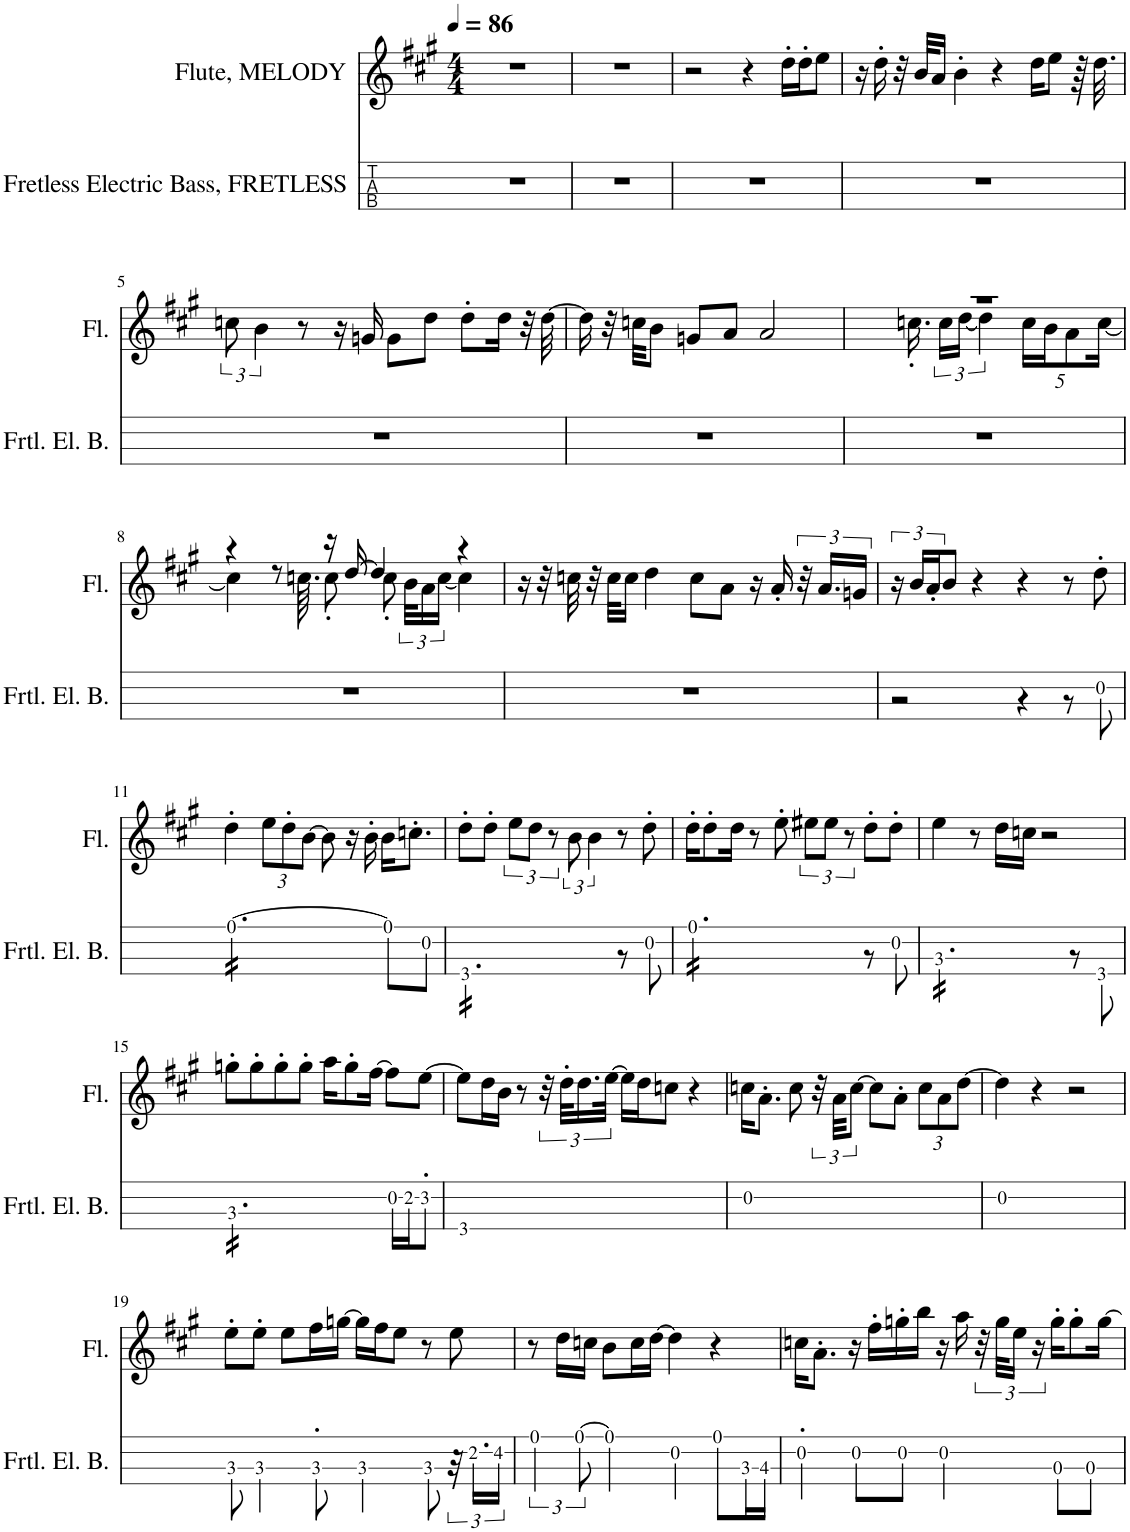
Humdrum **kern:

**kern	**kern
*part2	*part1
*staff2	*staff1
*I"Fretless Electric Bass, FRETLESS	*I"Flute, MELODY
*I'Frtl. El. B.	*I'Fl.
*stria4	*
*	*clefG2
*k[f#c#g#]	*k[f#c#g#]
*M4/4	*M4/4
*MM86	*MM86
=1	=1
1r	1r
=2	=2
1r	1r
=3	=3
1r	2r
.	4r
.	16dd'\LL
.	16dd'\J
.	8ee\J
=4	=4
1r	16r
.	16dd'\
.	32r
.	32b/KLL
.	16a/JJ
.	4b'\
.	4r
.	16dd\KL
.	8ee\J
.	64r
.	32.dd\
!!LO:LB:g=z
=5	=5
1r	12ccn\
.	6b\
.	8r
.	16r
.	16gn/
.	8g\L
.	8dd\J
.	8dd'\L
.	16dd\Jk
.	32r
.	[32dd\
=6	=6
1r	16dd\]
.	32r
.	32ccn\KKL
.	8b\J
.	8gn/L
.	8a/J
.	2a/
=7	=7
*	*^
1r	1r	32ryy
.	.	16.ccn'\
.	.	24cc\LL
.	.	[24dd\JJ
.	.	6dd\]
*	*	*Xbrackettup
.	.	20cc\LL
.	.	20b\J
.	.	10a\
.	.	[20cc\Jk
!!LO:LB:g=z	!!
=8	=8	=8
1r	4r	4cc\]
.	8r	128ryy
.	.	64.ccn\
.	.	32ryy
.	16r	8cc'\
.	[16dd/	.
.	4dd/]	8cc'\
*	*	*brackettup
.	.	48ryy
.	.	48b\KLL
.	.	24a\
.	.	[24cc\JJ
.	4r	4cc\]
*	*v	*v
=9	=9
1r	16r
.	32r
.	32ccn\
.	32r
.	32cc\KLL
.	16cc\JJ
.	4dd\
.	8cc\L
.	8a\J
.	16r
.	16a'/
.	48r
.	24.a/LL
.	24gn/JJ
=10	=10
2r	24r
.	24b/LL
.	24a'/J
.	8b/J
.	4r
4r	4r
8r	8r
8DD\	8dd'\
!!LO:LB:g=z
=11	=11
[2.GGn\	4dd'\
*	*Xbrackettup
.	12ee\L
.	12dd'\
.	[12b\J
.	8b\]
.	16r
.	16b'\
8GG\L]	16b\KL
.	8.ccn'\J
8DD\J	.
=12	=12
2.GGGn\	8dd'\L
.	8dd'\J
*	*brackettup
.	12ee\L
.	12dd\J
.	12r
.	12b\
.	6b\
8r	8r
8DD\	8dd'\
=13	=13
2.GGn\	16dd'\KL
.	8dd'\
.	16dd\Jk
.	8r
.	8ee'\
.	12ee#X\L
.	12ee#\J
.	12r
8r	8dd'\L
8DD\	8dd'\J
=14	=14
2.CCn\	4ee\
.	8r
.	16dd\LL
.	16ccn\JJ
.	2r
8r	.
8GGGn\	.
!!LO:LB:g=z
=15	=15
2.CCn\	8ggn'\L
.	8gg'\
.	8gg'\
.	8gg'\J
.	16aa\KL
.	8gg'\
.	[16ff#\Jk
16DD\LL	8ff#\L]
16EE\J	.
8EE#X'\J	[8ee\J
=16	=16
1GGGn	8ee\L]
.	16dd\L
.	16b\JJ
.	8r
.	48r
.	48dd'\KLL
.	24.dd\
.	[48ee\JJk
.	16ee\LL]
.	16dd\J
.	8ccn\J
.	4r
=17	=17
1DD	16ccn\KL
.	8.a'\J
.	8cc\
.	48r
.	48a\KKL
.	[12cc\J
.	8cc\L]
.	8a'\J
*	*Xbrackettup
.	12cc\L
.	12a\
.	[12dd\J
=18	=18
1DD	4dd\]
.	4r
.	2r
!!LO:LB:g=z
=19	=19
8CCn\	8ee'\L
4CC\	8ee'\J
.	8ee\L
8CC'\	16ff#\L
.	[16ggn\JJ
4CC\	16gg\LL]
.	16ff#\J
.	8ee\J
8CC\	8r
48r	8ee\
24.EE\LL	.
24FF#\JJ	.
=20	=20
6GGn\	8r
.	16dd\LL
[12GG\	.
.	16ccn\JJ
4GG\]	8b\L
.	16cc\L
.	[16dd\JJ
4DD\	4dd\]
8GG\L	4r
16CCn\L	.
16CC#X\JJ	.
=21	=21
4DD'\	16ccn\KL
.	8.a'\J
8DD\L	16r
.	16ff#'\LL
8DD\J	16ggn'\
.	16bb\JJ
4DD\	16r
.	16aa\
*	*brackettup
.	48r
.	48gg\KLL
.	24ee\JJ
.	24r
8AAA\L	16gg'\KL
.	8gg'\
8AAA\J	.
.	[16gg\Jk
=	=
*-	*-
